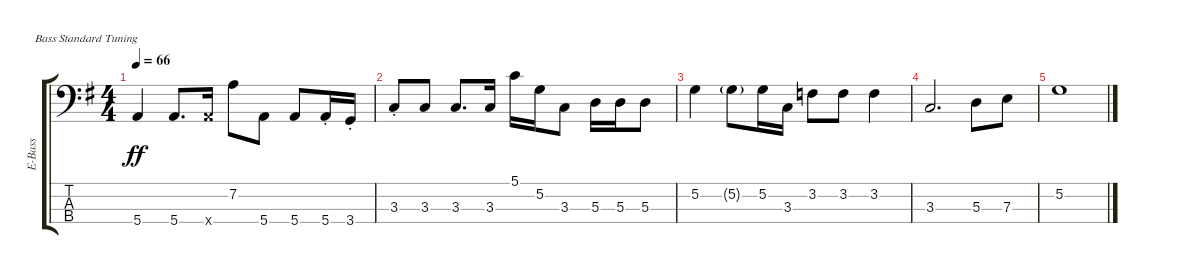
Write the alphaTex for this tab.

\defaultSystemsLayout 4
\bracketExtendMode groupsimilarinstruments
\otherSystemsTrackNameOrientation horizontal
\track ("Electric Bass" "E-Bass") {instrument electricbassfinger}
\staff {score tabs}
\tuning (G2 D2 A1 E1)
\ts (4 4)
\tempo 66
\clef f4
\ks g
5.4.4{dy ff} 5.4.8{d} 5.4{x}.16 7.2.8 5.4.8 5.4.8 5.4{st}.16 3.4{st}.16 |
3.3{st}.8 3.3.8 3.3.8{d} 3.3.16 5.1.16 5.2.16 3.3.8 5.3.16 5.3.16 5.3.8 |
5.2.4 5.2{g}.8 5.2.16 3.3.16 3.2.8 3.2.8 3.2.4 |
3.3.2{d} 5.3.8 7.3.8 |
5.2.1
